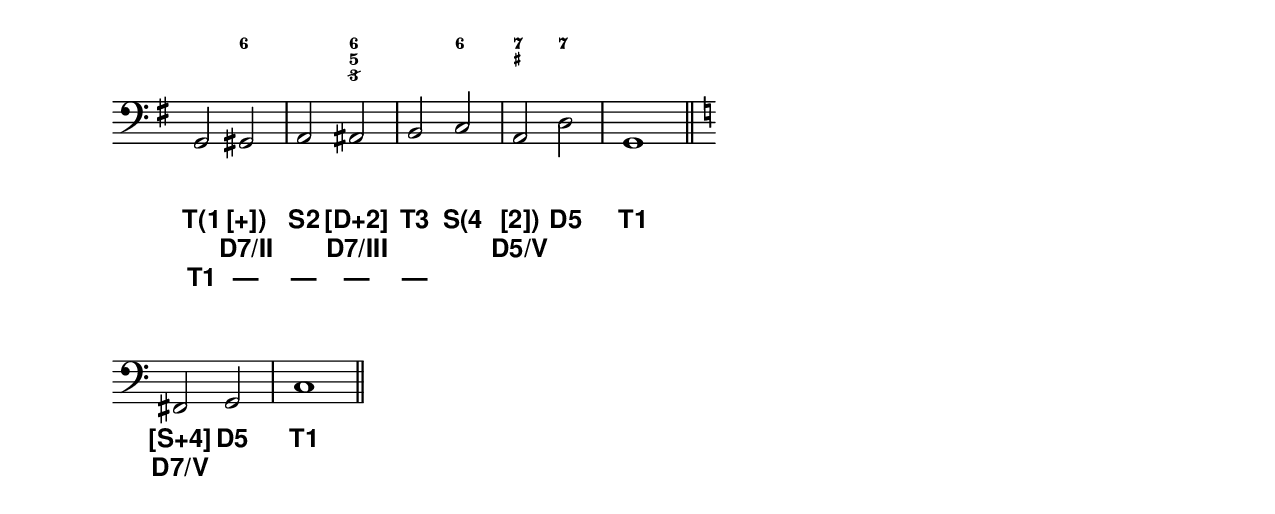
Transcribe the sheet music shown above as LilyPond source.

\version "2.14.2"

#(set-default-paper-size "letter")
#(set-global-staff-size 20)

\header {
	title = ""
	subtitle = ""
	poet = ""
	composer = ""
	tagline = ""
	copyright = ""
	}

\paper {
	indent = 0.0\in
	top-margin = 1.5\in
	bottom-margin = 0.25\in
	page-top-space = 0\in
	before-title-space = 0\in
	between-title-space = 1.5\in
	after-title-space = 1.05\in
	line-width = 7.0\in
	left-margin = 0.75\in
	right-margin = 0.75\in
	ragged-right = ##t
	ragged-bottom = ##f
	ragged-last-bottom = ##t
	system-system-spacing #'minimum-distance = #25
	markup-system-spacing #'minimum-distance = #18
	last-bottom-spacing #'minimum-distance = #15
%	page-count = #3
	print-page-number = ##f
	}

global = { 
	\override Score.PaperColumn #'keep-inside-line = ##t 	
	\override Score.BarNumber #'padding = #2
	\override VoltaBracket #'extra-offset = #'(0 . -3)
	\override ChordName #'font-family = #'roman
	\override Score.LyricText #'font-series = #'bold
	\override Score.LyricText #'font-family = #'sans
	\override ChordName #'font-size = #0.5
	\override Staff.TimeSignature #'style = #'() 
	\set majorSevenSymbol = \markup { "maj7" }
	\override Staff.StaffGrouper #'staff-staff-spacing #'minimum-distance = #40

	% enter key signature, time signature, pickup length here
	\key g \major
	\time 2/2
%	\partial 8
	}

upper = \relative c'' {
	\clef treble
	<<
		{
			% enter melody here
			} \\
			
		{
			% enter middle voices (alto & tenor) here
			}
		>>
	}

lower = <<
	\new Voice = "bass" <<
		\relative c {
			\clef bass
			
			% enter bass line here
			g2 gis a ais b c a d g,1 \bar "||" \break
			\key c \major
			fis2 g c1 \bar "||"
			}
		
		\new FiguredBass \figuremode {
			\override BassFigure #'extra-offset = #'(0 . 12)
			
			% enter figures here within <> brackets
				% use + for sharp, - for flat, ! for natural
				% _ will make accidental by itself (apply to 3)
				% use s if bass note has no figure
			s2 <6> s <6 5 3/> s <6> <7 _+> <7> s1
			
			}
		>>
	>>

functionalBass = {
	\set stanza = \markup { \normal-text "" }
		\lyricmode {
		
		% enter functional bass here, follwing the rules of lilypond lyrics
		"T(1" "[+])" "S2" "[D+2]" "T3" "S(4" "[2])" "D5" "T1"
		"[S+4]" "D5" "T1"
		}
	}

functionalBassLower = {
	\set stanza = \markup { \normal-text "" }
		\lyricmode {
		
		% enter functional bass here, follwing the rules of lilypond lyrics
		\skip2 "D7/II" \skip2 "D7/III" \skip2 \skip2 "D5/V" \skip2 \skip2 
		"D7/V"
		}
	}

functionalBassLowest = {
	\set stanza = \markup { \normal-text "" }
		\lyricmode {
		
		% enter functional bass here, follwing the rules of lilypond lyrics
		"T1" "—" "—" "—" "—"
		}
	}

dynamics = {
	s1\p
	}

pedal = {
	s2\sustainOn
	s\sustainOff
	}

\score {
	\new PianoStaff \with { 
		\override StaffGrouper #'staff-staff-spacing #'minimum-distance = #15
		}
		<<
		\set PianoStaff.instrumentName = " "
		\set PianoStaff.shortInstrumentName = " "
		\set PianoStaff.midiInstrument = "piano" 
%		\new Staff = "Staff_pfUpper" << \global \upper >>
%		\new Dynamics = "Dynamics_pf" \dynamics
		\new Staff = "Staff_pfLower" << \global \lower >>
		\new Lyrics \lyricsto "bass" { \functionalBass }
		\new Lyrics \lyricsto "bass" { \functionalBassLower }
		\new Lyrics \lyricsto "bass" { \functionalBassLowest }
%		\new Dynamics = "pedal" \pedal	
		>>
	\layout { 
		\context { \Score \remove "Bar_number_engraver" }
		\context { \Staff \remove "Time_signature_engraver" }
		}
	}
